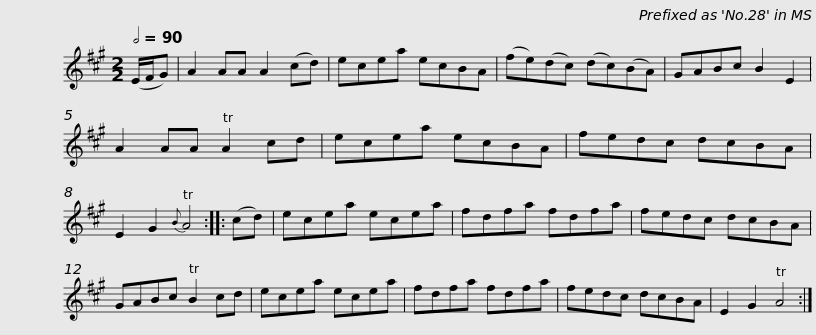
X:1
L:1/8
Q:1/2=90
M:2/2
I:linebreak $
K:A
V:1 treble
V:1
 (E/F/G) | A2 AA A2 (cd) | ecea ecBA | (fe)(dc) (dc)(BA) | GABc B2 E2 | %5
 A2 AA A2 cd |$ ecea ecBA | fedc dcBA | E2 G2{B} A4 :: (cd) | %10
 ecea ecea | fdfa fdfa |$ fedc dcBA | GABc B2 cd | ecea ecea | %15
 fdfa fdfa | fedc dcBA | E2 G2 A4 :| %18
